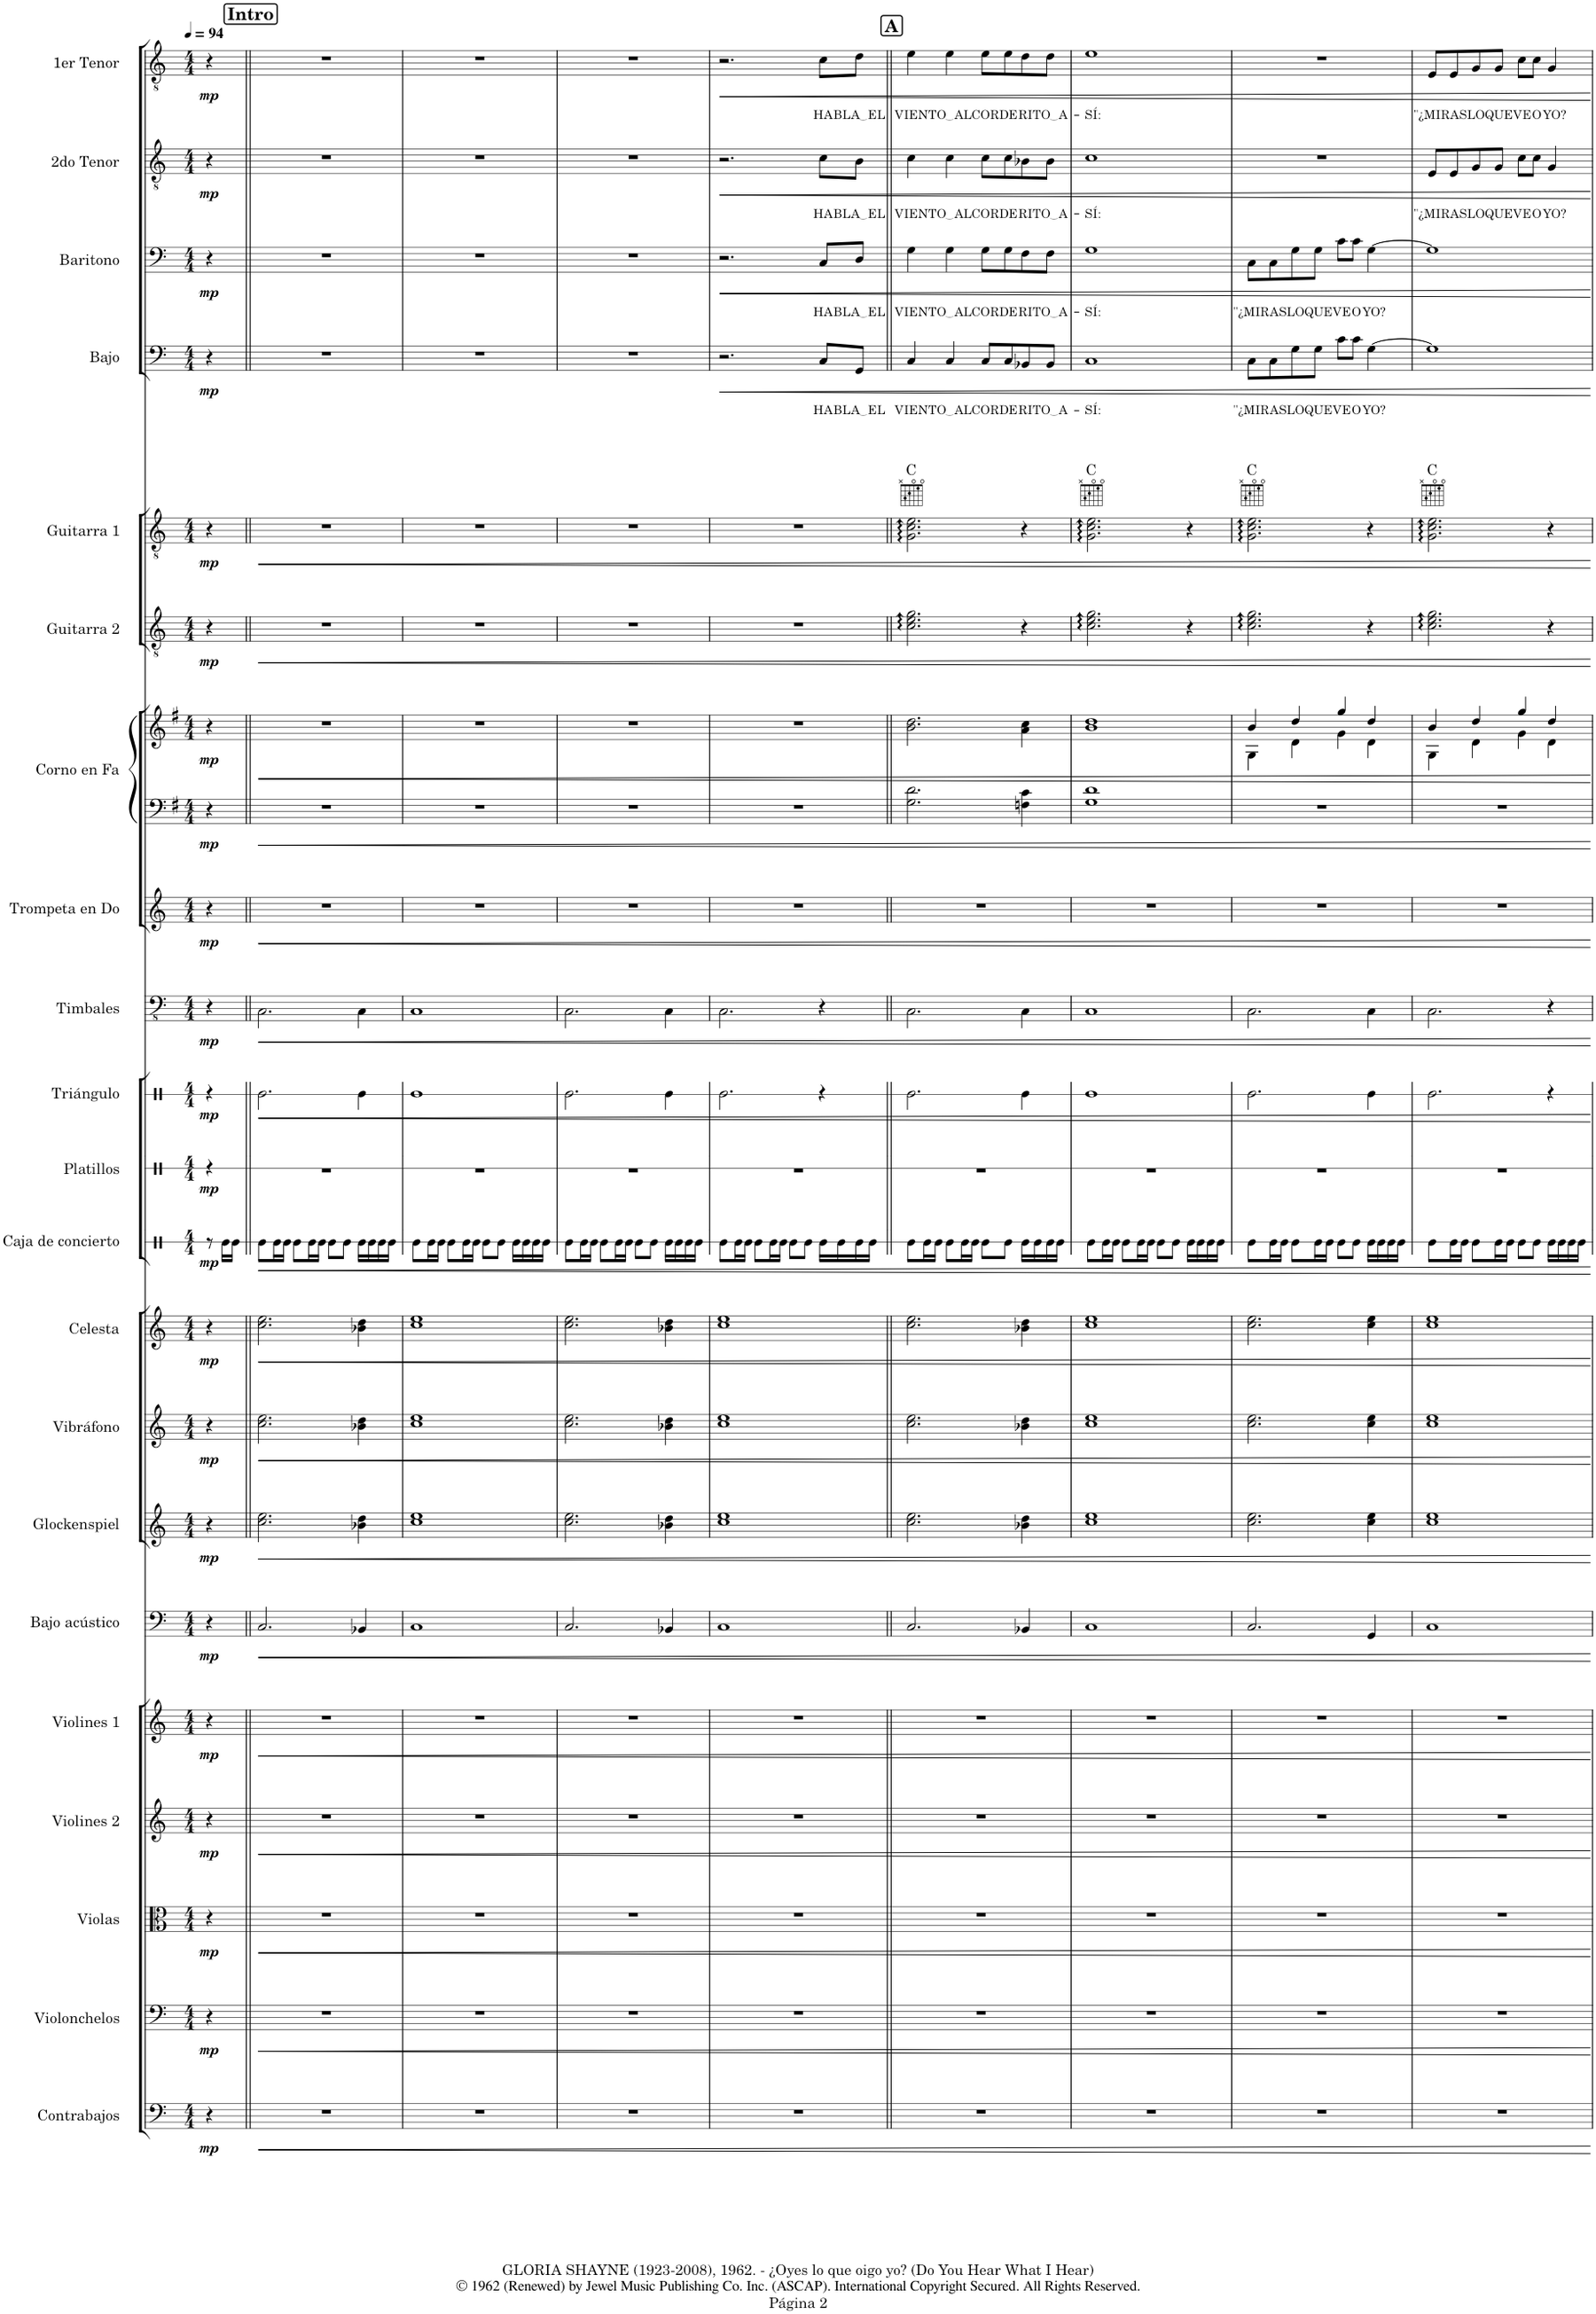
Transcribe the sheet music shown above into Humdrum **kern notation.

**kern	**dynam	**kern	**dynam	**kern	**dynam	**kern	**dynam	**kern	**dynam	**kern	**dynam	**kern	**dynam	**kern	**dynam	**kern	**dynam	**kern	**dynam	**kern	**dynam	**kern	**dynam	**kern	**dynam	**kern	**dynam	**kern	**kern	**dynam	**kern	**dynam	**kern	**dynam	**harte	**kern	**text	**dynam	**kern	**text	**dynam	**kern	**text	**dynam	**kern	**text	**dynam
*part21	*part21	*part20	*part20	*part19	*part19	*part18	*part18	*part17	*part17	*part16	*part16	*part15	*part15	*part14	*part14	*part13	*part13	*part12	*part12	*part11	*part11	*part10	*part10	*part9	*part9	*part8	*part8	*part7	*part7	*part7	*part6	*part6	*part5	*part5	*part5	*part4	*part4	*part4	*part3	*part3	*part3	*part2	*part2	*part2	*part1	*part1	*part1
*staff22	*staff22	*staff21	*staff21	*staff20	*staff20	*staff19	*staff19	*staff18	*staff18	*staff17	*staff17	*staff16	*staff16	*staff15	*staff15	*staff14	*staff14	*staff13	*staff13	*staff12	*staff12	*staff11	*staff11	*staff10	*staff10	*staff9	*staff9	*staff8	*staff7	*staff7/8	*staff6	*staff6	*staff5	*staff5	*	*staff4	*staff4	*staff4	*staff3	*staff3	*staff3	*staff2	*staff2	*staff2	*staff1	*staff1	*staff1
*I"Contrabajos	*	*I"Violonchelos	*	*I"Violas	*	*I"Violines 2	*	*I"Violines 1	*	*I"Bajo acústico	*	*I"Glockenspiel	*	*I"Vibráfono	*	*I"Celesta	*	*I"Caja de concierto	*	*I"Platillos	*	*I"Triángulo	*	*I"Timbales	*	*I"Trompeta en Do	*	*I"Corno en Fa	*	*	*I"Guitarra 2	*	*I"Guitarra 1	*	*	*I"Bajo	*	*	*I"Baritono	*	*	*I"2do Tenor	*	*	*I"1er Tenor	*	*
*I'Cbs.	*	*I'Vcs.	*	*I'Vlas.	*	*I'Vlns. 2	*	*I'Vlns. 1	*	*I'Bajo	*	*I'Glock.	*	*I'Vib.	*	*I'Cel.	*	*	*	*I'Plat.	*	*	*	*I'Timb.	*	*I'Tpt. Do	*	*I'Cor. Fa	*	*	*I'Guit. 2	*	*I'Guit. 1	*	*	*I'B2	*	*	*I'B1	*	*	*I'T2	*	*	*I'T1	*	*
*	*	*	*	*	*	*	*	*	*	*	*	*	*	*	*	*	*	*stria1	*	*stria1	*	*stria1	*	*	*	*	*	*	*	*	*	*	*	*	*	*	*	*	*	*	*	*	*	*	*	*	*
*clefF4	*	*clefF4	*	*clefC3	*	*clefG2	*	*clefG2	*	*clefF4	*	*clefG2	*	*clefG2	*	*clefG2	*	*clefX	*	*clefX	*	*clefX	*	*clefFv4	*	*clefG2	*	*clefF4	*clefG2	*	*clefGv2	*	*clefGv2	*	*	*clefF4	*	*	*clefF4	*	*	*clefGv2	*	*	*clefGv2	*	*
*Trd7c12	*	*	*	*	*	*	*	*	*	*Trd7c12	*	*Trd-14c-24	*	*	*	*Trd-7c-12	*	*	*	*	*	*	*	*	*	*Trd1c2	*	*Trd4c7	*Trd4c7	*	*	*	*	*	*	*Trd12c21	*	*	*Trd8c14	*	*	*Trd5c9	*	*	*Trd1c2	*	*
*k[]	*	*k[]	*	*k[]	*	*k[]	*	*k[]	*	*k[]	*	*k[]	*	*k[]	*	*k[]	*	*k[]	*	*k[]	*	*k[]	*	*k[]	*	*k[]	*	*k[f#]	*k[f#]	*	*k[]	*	*k[]	*	*	*k[]	*	*	*k[]	*	*	*k[]	*	*	*k[]	*	*
*M4/4	*	*M4/4	*	*M4/4	*	*M4/4	*	*M4/4	*	*M4/4	*	*M4/4	*	*M4/4	*	*M4/4	*	*M4/4	*	*M4/4	*	*M4/4	*	*M4/4	*	*M4/4	*	*M4/4	*M4/4	*	*M4/4	*	*M4/4	*	*	*M4/4	*	*	*M4/4	*	*	*M4/4	*	*	*M4/4	*	*
*MM94	*	*MM94	*	*MM94	*	*MM94	*	*MM94	*	*MM94	*	*MM94	*	*MM94	*	*MM94	*	*MM94	*	*MM94	*	*MM94	*	*MM94	*	*MM94	*	*MM94	*MM94	*	*MM94	*	*MM94	*	*	*MM94	*	*	*MM94	*	*	*MM94	*	*	*MM94	*	*
=1	=1	=1	=1	=1	=1	=1	=1	=1	=1	=1	=1	=1	=1	=1	=1	=1	=1	=1	=1	=1	=1	=1	=1	=1	=1	=1	=1	=1	=1	=1	=1	=1	=1	=1	=1	=1	=1	=1	=1	=1	=1	=1	=1	=1	=1	=1	=1
!	!LO:DY:b	!	!LO:DY:b	!	!LO:DY:b	!	!LO:DY:b	!	!LO:DY:b	!	!LO:DY:b	!	!LO:DY:b	!	!LO:DY:b	!	!LO:DY:b	!	!LO:DY:b	!	!LO:DY:b	!	!LO:DY:b	!	!LO:DY:b	!	!LO:DY:b	!	!	!LO:DY:b=2	!	!	!	!	!	!	!	!	!	!	!	!	!	!	!	!	!
!	!	!	!	!	!	!	!	!	!	!	!	!	!	!	!	!	!	!	!	!	!	!	!	!	!	!	!	!	!	!LO:DY:n=1:b	!	!LO:DY:b	!	!LO:DY:b	!	!	!	!LO:DY:b	!	!	!LO:DY:b	!	!	!LO:DY:b	!	!	!LO:DY:b
4r	mp	4r	mp	4r	mp	4r	mp	4r	mp	4r	mp	4r	mp	4r	mp	4r	mp	8r	mp	4r	mp	4r	mp	4r	mp	4r	mp	4r	4r	mp mp	4r	mp	4r	mp	.	4r	.	mp	4r	.	mp	4r	.	mp	4r	.	mp
.	.	.	.	.	.	.	.	.	.	.	.	.	.	.	.	.	.	16Re\LL	.	.	.	.	.	.	.	.	.	.	.	.	.	.	.	.	.	.	.	.	.	.	.	.	.	.	.	.	.
.	.	.	.	.	.	.	.	.	.	.	.	.	.	.	.	.	.	16Re\JJ	.	.	.	.	.	.	.	.	.	.	.	.	.	.	.	.	.	.	.	.	.	.	.	.	.	.	.	.	.
!!LO:REH:place=s1:a:B:cj:fs=14:t=Intro
=2||	=2||	=2||	=2||	=2||	=2||	=2||	=2||	=2||	=2||	=2||	=2||	=2||	=2||	=2||	=2||	=2||	=2||	=2||	=2||	=2||	=2||	=2||	=2||	=2||	=2||	=2||	=2||	=2||	=2||	=2||	=2||	=2||	=2||	=2||	=2||	=2||	=2||	=2||	=2||	=2||	=2||	=2||	=2||	=2||	=2||	=2||	=2||
1r	.	1r	.	1r	.	1r	.	1r	.	2.C/	.	2.cc\ 2.ee\	.	2.cc\ 2.ee\	.	2.cc\ 2.ee\	.	8Re\L	.	1r	.	2.Re\	.	2.CC\	.	1r	.	1r	1r	.	1r	.	1r	.	.	1r	.	.	1r	.	.	1r	.	.	1r	.	.
.	.	.	.	.	.	.	.	.	.	.	.	.	.	.	.	.	.	16Re\L	.	.	.	.	.	.	.	.	.	.	.	.	.	.	.	.	.	.	.	.	.	.	.	.	.	.	.	.	.
.	.	.	.	.	.	.	.	.	.	.	.	.	.	.	.	.	.	16Re\JJ	.	.	.	.	.	.	.	.	.	.	.	.	.	.	.	.	.	.	.	.	.	.	.	.	.	.	.	.	.
.	.	.	.	.	.	.	.	.	.	.	.	.	.	.	.	.	.	8Re\L	.	.	.	.	.	.	.	.	.	.	.	.	.	.	.	.	.	.	.	.	.	.	.	.	.	.	.	.	.
.	.	.	.	.	.	.	.	.	.	.	.	.	.	.	.	.	.	16Re\L	.	.	.	.	.	.	.	.	.	.	.	.	.	.	.	.	.	.	.	.	.	.	.	.	.	.	.	.	.
.	.	.	.	.	.	.	.	.	.	.	.	.	.	.	.	.	.	16Re\JJ	.	.	.	.	.	.	.	.	.	.	.	.	.	.	.	.	.	.	.	.	.	.	.	.	.	.	.	.	.
.	.	.	.	.	.	.	.	.	.	.	.	.	.	.	.	.	.	8Re\L	.	.	.	.	.	.	.	.	.	.	.	.	.	.	.	.	.	.	.	.	.	.	.	.	.	.	.	.	.
.	.	.	.	.	.	.	.	.	.	.	.	.	.	.	.	.	.	8Re\J	.	.	.	.	.	.	.	.	.	.	.	.	.	.	.	.	.	.	.	.	.	.	.	.	.	.	.	.	.
.	.	.	.	.	.	.	.	.	.	4BB-X/	.	4b-X\ 4dd\	.	4b-X\ 4dd\	.	4b-X\ 4dd\	.	16Re\LL	.	.	.	4Re\	.	4CC\	.	.	.	.	.	.	.	.	.	.	.	.	.	.	.	.	.	.	.	.	.	.	.
.	.	.	.	.	.	.	.	.	.	.	.	.	.	.	.	.	.	16Re\	.	.	.	.	.	.	.	.	.	.	.	.	.	.	.	.	.	.	.	.	.	.	.	.	.	.	.	.	.
.	.	.	.	.	.	.	.	.	.	.	.	.	.	.	.	.	.	16Re\	.	.	.	.	.	.	.	.	.	.	.	.	.	.	.	.	.	.	.	.	.	.	.	.	.	.	.	.	.
.	.	.	.	.	.	.	.	.	.	.	.	.	.	.	.	.	.	16Re\JJ	.	.	.	.	.	.	.	.	.	.	.	.	.	.	.	.	.	.	.	.	.	.	.	.	.	.	.	.	.
=3	=3	=3	=3	=3	=3	=3	=3	=3	=3	=3	=3	=3	=3	=3	=3	=3	=3	=3	=3	=3	=3	=3	=3	=3	=3	=3	=3	=3	=3	=3	=3	=3	=3	=3	=3	=3	=3	=3	=3	=3	=3	=3	=3	=3	=3	=3	=3
1r	.	1r	.	1r	.	1r	.	1r	.	1C	.	1cc 1ee	.	1cc 1ee	.	1cc 1ee	.	8Re\L	.	1r	.	1Re	.	1CC	.	1r	.	1r	1r	.	1r	.	1r	.	.	1r	.	.	1r	.	.	1r	.	.	1r	.	.
.	.	.	.	.	.	.	.	.	.	.	.	.	.	.	.	.	.	16Re\L	.	.	.	.	.	.	.	.	.	.	.	.	.	.	.	.	.	.	.	.	.	.	.	.	.	.	.	.	.
.	.	.	.	.	.	.	.	.	.	.	.	.	.	.	.	.	.	16Re\JJ	.	.	.	.	.	.	.	.	.	.	.	.	.	.	.	.	.	.	.	.	.	.	.	.	.	.	.	.	.
.	.	.	.	.	.	.	.	.	.	.	.	.	.	.	.	.	.	8Re\L	.	.	.	.	.	.	.	.	.	.	.	.	.	.	.	.	.	.	.	.	.	.	.	.	.	.	.	.	.
.	.	.	.	.	.	.	.	.	.	.	.	.	.	.	.	.	.	16Re\L	.	.	.	.	.	.	.	.	.	.	.	.	.	.	.	.	.	.	.	.	.	.	.	.	.	.	.	.	.
.	.	.	.	.	.	.	.	.	.	.	.	.	.	.	.	.	.	16Re\JJ	.	.	.	.	.	.	.	.	.	.	.	.	.	.	.	.	.	.	.	.	.	.	.	.	.	.	.	.	.
.	.	.	.	.	.	.	.	.	.	.	.	.	.	.	.	.	.	8Re\L	.	.	.	.	.	.	.	.	.	.	.	.	.	.	.	.	.	.	.	.	.	.	.	.	.	.	.	.	.
.	.	.	.	.	.	.	.	.	.	.	.	.	.	.	.	.	.	8Re\J	.	.	.	.	.	.	.	.	.	.	.	.	.	.	.	.	.	.	.	.	.	.	.	.	.	.	.	.	.
.	.	.	.	.	.	.	.	.	.	.	.	.	.	.	.	.	.	16Re\LL	.	.	.	.	.	.	.	.	.	.	.	.	.	.	.	.	.	.	.	.	.	.	.	.	.	.	.	.	.
.	.	.	.	.	.	.	.	.	.	.	.	.	.	.	.	.	.	16Re\	.	.	.	.	.	.	.	.	.	.	.	.	.	.	.	.	.	.	.	.	.	.	.	.	.	.	.	.	.
.	.	.	.	.	.	.	.	.	.	.	.	.	.	.	.	.	.	16Re\	.	.	.	.	.	.	.	.	.	.	.	.	.	.	.	.	.	.	.	.	.	.	.	.	.	.	.	.	.
.	.	.	.	.	.	.	.	.	.	.	.	.	.	.	.	.	.	16Re\JJ	.	.	.	.	.	.	.	.	.	.	.	.	.	.	.	.	.	.	.	.	.	.	.	.	.	.	.	.	.
=4	=4	=4	=4	=4	=4	=4	=4	=4	=4	=4	=4	=4	=4	=4	=4	=4	=4	=4	=4	=4	=4	=4	=4	=4	=4	=4	=4	=4	=4	=4	=4	=4	=4	=4	=4	=4	=4	=4	=4	=4	=4	=4	=4	=4	=4	=4	=4
1r	.	1r	.	1r	.	1r	.	1r	.	2.C/	.	2.cc\ 2.ee\	.	2.cc\ 2.ee\	.	2.cc\ 2.ee\	.	8Re\L	.	1r	.	2.Re\	.	2.CC\	.	1r	.	1r	1r	.	1r	.	1r	.	.	1r	.	.	1r	.	.	1r	.	.	1r	.	.
.	.	.	.	.	.	.	.	.	.	.	.	.	.	.	.	.	.	16Re\L	.	.	.	.	.	.	.	.	.	.	.	.	.	.	.	.	.	.	.	.	.	.	.	.	.	.	.	.	.
.	.	.	.	.	.	.	.	.	.	.	.	.	.	.	.	.	.	16Re\JJ	.	.	.	.	.	.	.	.	.	.	.	.	.	.	.	.	.	.	.	.	.	.	.	.	.	.	.	.	.
.	.	.	.	.	.	.	.	.	.	.	.	.	.	.	.	.	.	8Re\L	.	.	.	.	.	.	.	.	.	.	.	.	.	.	.	.	.	.	.	.	.	.	.	.	.	.	.	.	.
.	.	.	.	.	.	.	.	.	.	.	.	.	.	.	.	.	.	16Re\L	.	.	.	.	.	.	.	.	.	.	.	.	.	.	.	.	.	.	.	.	.	.	.	.	.	.	.	.	.
.	.	.	.	.	.	.	.	.	.	.	.	.	.	.	.	.	.	16Re\JJ	.	.	.	.	.	.	.	.	.	.	.	.	.	.	.	.	.	.	.	.	.	.	.	.	.	.	.	.	.
.	.	.	.	.	.	.	.	.	.	.	.	.	.	.	.	.	.	8Re\L	.	.	.	.	.	.	.	.	.	.	.	.	.	.	.	.	.	.	.	.	.	.	.	.	.	.	.	.	.
.	.	.	.	.	.	.	.	.	.	.	.	.	.	.	.	.	.	8Re\J	.	.	.	.	.	.	.	.	.	.	.	.	.	.	.	.	.	.	.	.	.	.	.	.	.	.	.	.	.
.	.	.	.	.	.	.	.	.	.	4BB-X/	.	4b-X\ 4dd\	.	4b-X\ 4dd\	.	4b-X\ 4dd\	.	16Re\LL	.	.	.	4Re\	.	4CC\	.	.	.	.	.	.	.	.	.	.	.	.	.	.	.	.	.	.	.	.	.	.	.
.	.	.	.	.	.	.	.	.	.	.	.	.	.	.	.	.	.	16Re\	.	.	.	.	.	.	.	.	.	.	.	.	.	.	.	.	.	.	.	.	.	.	.	.	.	.	.	.	.
.	.	.	.	.	.	.	.	.	.	.	.	.	.	.	.	.	.	16Re\	.	.	.	.	.	.	.	.	.	.	.	.	.	.	.	.	.	.	.	.	.	.	.	.	.	.	.	.	.
.	.	.	.	.	.	.	.	.	.	.	.	.	.	.	.	.	.	16Re\JJ	.	.	.	.	.	.	.	.	.	.	.	.	.	.	.	.	.	.	.	.	.	.	.	.	.	.	.	.	.
=5	=5	=5	=5	=5	=5	=5	=5	=5	=5	=5	=5	=5	=5	=5	=5	=5	=5	=5	=5	=5	=5	=5	=5	=5	=5	=5	=5	=5	=5	=5	=5	=5	=5	=5	=5	=5	=5	=5	=5	=5	=5	=5	=5	=5	=5	=5	=5
1r	.	1r	.	1r	.	1r	.	1r	.	1C	.	1cc 1ee	.	1cc 1ee	.	1cc 1ee	.	8Re\L	.	1r	.	2.Re\	.	2.CC\	.	1r	.	1r	1r	.	1r	.	1r	.	.	2.r	.	.	2.r	.	.	2.r	.	.	2.r	.	.
.	.	.	.	.	.	.	.	.	.	.	.	.	.	.	.	.	.	16Re\L	.	.	.	.	.	.	.	.	.	.	.	.	.	.	.	.	.	.	.	.	.	.	.	.	.	.	.	.	.
.	.	.	.	.	.	.	.	.	.	.	.	.	.	.	.	.	.	16Re\JJ	.	.	.	.	.	.	.	.	.	.	.	.	.	.	.	.	.	.	.	.	.	.	.	.	.	.	.	.	.
.	.	.	.	.	.	.	.	.	.	.	.	.	.	.	.	.	.	8Re\L	.	.	.	.	.	.	.	.	.	.	.	.	.	.	.	.	.	.	.	.	.	.	.	.	.	.	.	.	.
.	.	.	.	.	.	.	.	.	.	.	.	.	.	.	.	.	.	16Re\L	.	.	.	.	.	.	.	.	.	.	.	.	.	.	.	.	.	.	.	.	.	.	.	.	.	.	.	.	.
.	.	.	.	.	.	.	.	.	.	.	.	.	.	.	.	.	.	16Re\JJ	.	.	.	.	.	.	.	.	.	.	.	.	.	.	.	.	.	.	.	.	.	.	.	.	.	.	.	.	.
.	.	.	.	.	.	.	.	.	.	.	.	.	.	.	.	.	.	8Re\L	.	.	.	.	.	.	.	.	.	.	.	.	.	.	.	.	.	.	.	.	.	.	.	.	.	.	.	.	.
.	.	.	.	.	.	.	.	.	.	.	.	.	.	.	.	.	.	8Re\J	.	.	.	.	.	.	.	.	.	.	.	.	.	.	.	.	.	.	.	.	.	.	.	.	.	.	.	.	.
!	!	!	!	!	!	!	!	!	!	!	!	!	!	!	!	!	!	!	!	!	!	!	!	!	!	!	!	!	!	!	!	!	!	!	!	!	!LO:LY:b	!	!	!LO:LY:b	!	!	!LO:LY:b	!	!	!LO:LY:b	!
.	.	.	.	.	.	.	.	.	.	.	.	.	.	.	.	.	.	16Re\LL	.	.	.	4r	.	4r	.	.	.	.	.	.	.	.	.	.	.	8C/L	HA-	.	8C/L	HA-	.	8c\L	HA-	.	8c\L	HA-	.
.	.	.	.	.	.	.	.	.	.	.	.	.	.	.	.	.	.	16Re\	.	.	.	.	.	.	.	.	.	.	.	.	.	.	.	.	.	.	.	.	.	.	.	.	.	.	.	.	.
!	!	!	!	!	!	!	!	!	!	!	!	!	!	!	!	!	!	!	!	!	!	!	!	!	!	!	!	!	!	!	!	!	!	!	!	!	!LO:LY:b	!	!	!LO:LY:b	!	!	!LO:LY:b	!	!	!LO:LY:b	!
.	.	.	.	.	.	.	.	.	.	.	.	.	.	.	.	.	.	16Re\	.	.	.	.	.	.	.	.	.	.	.	.	.	.	.	.	.	8GG/J	BLA EL	.	8D/J	BLA EL	.	8B\J	BLA EL	.	8d\J	BLA EL	.
.	.	.	.	.	.	.	.	.	.	.	.	.	.	.	.	.	.	16Re\JJ	.	.	.	.	.	.	.	.	.	.	.	.	.	.	.	.	.	.	.	.	.	.	.	.	.	.	.	.	.
!!LO:REH:place=s1:a:B:cj:fs=14:t=A
=6||	=6||	=6||	=6||	=6||	=6||	=6||	=6||	=6||	=6||	=6||	=6||	=6||	=6||	=6||	=6||	=6||	=6||	=6||	=6||	=6||	=6||	=6||	=6||	=6||	=6||	=6||	=6||	=6||	=6||	=6||	=6||	=6||	=6||	=6||	=6||	=6||	=6||	=6||	=6||	=6||	=6||	=6||	=6||	=6||	=6||	=6||	=6||
!	!	!	!	!	!	!	!	!	!	!	!	!	!	!	!	!	!	!	!	!	!	!	!	!	!	!	!	!	!	!	!	!	!	!	!	!	!LO:LY:b	!	!	!LO:LY:b	!	!	!LO:LY:b	!	!	!LO:LY:b	!
1r	.	1r	.	1r	.	1r	.	1r	.	2.C/	.	2.cc\ 2.ee\	.	2.cc\ 2.ee\	.	2.cc\ 2.ee\	.	8Re\L	.	1r	.	2.Re\	.	2.CC\	.	1r	.	2.G\ 2.d\	2.b\ 2.dd\	.	2.c\ 2.e\ 2.g\	.	2.G\ 2.c\ 2.e\	.	C:maj	4C/	VIEN-	.	4G\	VIEN-	.	4c\	VIEN-	.	4e\	VIEN-	.
.	.	.	.	.	.	.	.	.	.	.	.	.	.	.	.	.	.	16Re\L	.	.	.	.	.	.	.	.	.	.	.	.	.	.	.	.	.	.	.	.	.	.	.	.	.	.	.	.	.
.	.	.	.	.	.	.	.	.	.	.	.	.	.	.	.	.	.	16Re\JJ	.	.	.	.	.	.	.	.	.	.	.	.	.	.	.	.	.	.	.	.	.	.	.	.	.	.	.	.	.
!	!	!	!	!	!	!	!	!	!	!	!	!	!	!	!	!	!	!	!	!	!	!	!	!	!	!	!	!	!	!	!	!	!	!	!	!	!LO:LY:b	!	!	!LO:LY:b	!	!	!LO:LY:b	!	!	!LO:LY:b	!
.	.	.	.	.	.	.	.	.	.	.	.	.	.	.	.	.	.	8Re\L	.	.	.	.	.	.	.	.	.	.	.	.	.	.	.	.	.	4C/	TO AL	.	4G\	TO AL	.	4c\	TO AL	.	4e\	TO AL	.
.	.	.	.	.	.	.	.	.	.	.	.	.	.	.	.	.	.	16Re\L	.	.	.	.	.	.	.	.	.	.	.	.	.	.	.	.	.	.	.	.	.	.	.	.	.	.	.	.	.
.	.	.	.	.	.	.	.	.	.	.	.	.	.	.	.	.	.	16Re\JJ	.	.	.	.	.	.	.	.	.	.	.	.	.	.	.	.	.	.	.	.	.	.	.	.	.	.	.	.	.
!	!	!	!	!	!	!	!	!	!	!	!	!	!	!	!	!	!	!	!	!	!	!	!	!	!	!	!	!	!	!	!	!	!	!	!	!	!LO:LY:b	!	!	!LO:LY:b	!	!	!LO:LY:b	!	!	!LO:LY:b	!
.	.	.	.	.	.	.	.	.	.	.	.	.	.	.	.	.	.	8Re\L	.	.	.	.	.	.	.	.	.	.	.	.	.	.	.	.	.	8C/L	COR-	.	8G\L	COR-	.	8c\L	COR-	.	8e\L	COR-	.
!	!	!	!	!	!	!	!	!	!	!	!	!	!	!	!	!	!	!	!	!	!	!	!	!	!	!	!	!	!	!	!	!	!	!	!	!	!LO:LY:b	!	!	!LO:LY:b	!	!	!LO:LY:b	!	!	!LO:LY:b	!
.	.	.	.	.	.	.	.	.	.	.	.	.	.	.	.	.	.	8Re\J	.	.	.	.	.	.	.	.	.	.	.	.	.	.	.	.	.	8C/	-DE-	.	8G\	-DE-	.	8c\	-DE-	.	8e\	-DE-	.
!	!	!	!	!	!	!	!	!	!	!	!	!	!	!	!	!	!	!	!	!	!	!	!	!	!	!	!	!	!	!	!	!	!	!	!	!	!LO:LY:b	!	!	!LO:LY:b	!	!	!LO:LY:b	!	!	!LO:LY:b	!
.	.	.	.	.	.	.	.	.	.	4BB-X/	.	4b-X\ 4dd\	.	4b-X\ 4dd\	.	4b-X\ 4dd\	.	16Re\LL	.	.	.	4Re\	.	4CC\	.	.	.	4Fn\ 4c\	4a\ 4cc\	.	4r	.	4r	.	.	8BB-X/	-RI-	.	8F\	-RI-	.	8B-X\	-RI-	.	8d\	-RI-	.
.	.	.	.	.	.	.	.	.	.	.	.	.	.	.	.	.	.	16Re\	.	.	.	.	.	.	.	.	.	.	.	.	.	.	.	.	.	.	.	.	.	.	.	.	.	.	.	.	.
!	!	!	!	!	!	!	!	!	!	!	!	!	!	!	!	!	!	!	!	!	!	!	!	!	!	!	!	!	!	!	!	!	!	!	!	!	!LO:LY:b	!	!	!LO:LY:b	!	!	!LO:LY:b	!	!	!LO:LY:b	!
.	.	.	.	.	.	.	.	.	.	.	.	.	.	.	.	.	.	16Re\	.	.	.	.	.	.	.	.	.	.	.	.	.	.	.	.	.	8BB-/J	TO A	.	8F\J	TO A	.	8B-\J	TO A	.	8d\J	TO A	.
.	.	.	.	.	.	.	.	.	.	.	.	.	.	.	.	.	.	16Re\JJ	.	.	.	.	.	.	.	.	.	.	.	.	.	.	.	.	.	.	.	.	.	.	.	.	.	.	.	.	.
=7	=7	=7	=7	=7	=7	=7	=7	=7	=7	=7	=7	=7	=7	=7	=7	=7	=7	=7	=7	=7	=7	=7	=7	=7	=7	=7	=7	=7	=7	=7	=7	=7	=7	=7	=7	=7	=7	=7	=7	=7	=7	=7	=7	=7	=7	=7	=7
!	!	!	!	!	!	!	!	!	!	!	!	!	!	!	!	!	!	!	!	!	!	!	!	!	!	!	!	!	!	!	!	!	!	!	!	!	!LO:LY:b	!	!	!LO:LY:b	!	!	!LO:LY:b	!	!	!LO:LY:b	!
1r	.	1r	.	1r	.	1r	.	1r	.	1C	.	1cc 1ee	.	1cc 1ee	.	1cc 1ee	.	8Re\L	.	1r	.	1Re	.	1CC	.	1r	.	1G 1d	1b 1dd	.	2.c\ 2.e\ 2.g\	.	2.G\ 2.c\ 2.e\	.	C:maj	1C	-SÍ:	.	1G	-SÍ:	.	1c	-SÍ:	.	1e	-SÍ:	.
.	.	.	.	.	.	.	.	.	.	.	.	.	.	.	.	.	.	16Re\L	.	.	.	.	.	.	.	.	.	.	.	.	.	.	.	.	.	.	.	.	.	.	.	.	.	.	.	.	.
.	.	.	.	.	.	.	.	.	.	.	.	.	.	.	.	.	.	16Re\JJ	.	.	.	.	.	.	.	.	.	.	.	.	.	.	.	.	.	.	.	.	.	.	.	.	.	.	.	.	.
.	.	.	.	.	.	.	.	.	.	.	.	.	.	.	.	.	.	8Re\L	.	.	.	.	.	.	.	.	.	.	.	.	.	.	.	.	.	.	.	.	.	.	.	.	.	.	.	.	.
.	.	.	.	.	.	.	.	.	.	.	.	.	.	.	.	.	.	16Re\L	.	.	.	.	.	.	.	.	.	.	.	.	.	.	.	.	.	.	.	.	.	.	.	.	.	.	.	.	.
.	.	.	.	.	.	.	.	.	.	.	.	.	.	.	.	.	.	16Re\JJ	.	.	.	.	.	.	.	.	.	.	.	.	.	.	.	.	.	.	.	.	.	.	.	.	.	.	.	.	.
.	.	.	.	.	.	.	.	.	.	.	.	.	.	.	.	.	.	8Re\L	.	.	.	.	.	.	.	.	.	.	.	.	.	.	.	.	.	.	.	.	.	.	.	.	.	.	.	.	.
.	.	.	.	.	.	.	.	.	.	.	.	.	.	.	.	.	.	8Re\J	.	.	.	.	.	.	.	.	.	.	.	.	.	.	.	.	.	.	.	.	.	.	.	.	.	.	.	.	.
.	.	.	.	.	.	.	.	.	.	.	.	.	.	.	.	.	.	16Re\LL	.	.	.	.	.	.	.	.	.	.	.	.	4r	.	4r	.	.	.	.	.	.	.	.	.	.	.	.	.	.
.	.	.	.	.	.	.	.	.	.	.	.	.	.	.	.	.	.	16Re\	.	.	.	.	.	.	.	.	.	.	.	.	.	.	.	.	.	.	.	.	.	.	.	.	.	.	.	.	.
.	.	.	.	.	.	.	.	.	.	.	.	.	.	.	.	.	.	16Re\	.	.	.	.	.	.	.	.	.	.	.	.	.	.	.	.	.	.	.	.	.	.	.	.	.	.	.	.	.
.	.	.	.	.	.	.	.	.	.	.	.	.	.	.	.	.	.	16Re\JJ	.	.	.	.	.	.	.	.	.	.	.	.	.	.	.	.	.	.	.	.	.	.	.	.	.	.	.	.	.
=8	=8	=8	=8	=8	=8	=8	=8	=8	=8	=8	=8	=8	=8	=8	=8	=8	=8	=8	=8	=8	=8	=8	=8	=8	=8	=8	=8	=8	=8	=8	=8	=8	=8	=8	=8	=8	=8	=8	=8	=8	=8	=8	=8	=8	=8	=8	=8
*	*	*	*	*	*	*	*	*	*	*	*	*	*	*	*	*	*	*	*	*	*	*	*	*	*	*	*	*	*^	*	*	*	*	*	*	*	*	*	*	*	*	*	*	*	*	*	*
!	!	!	!	!	!	!	!	!	!	!	!	!	!	!	!	!	!	!	!	!	!	!	!	!	!	!	!	!	!	!	!	!	!	!	!	!	!	!LO:LY:b	!	!	!LO:LY:b	!	!	!	!	!	!	!
1r	.	1r	.	1r	.	1r	.	1r	.	2.C/	.	2.cc\ 2.ee\	.	2.cc\ 2.ee\	.	2.cc\ 2.ee\	.	8Re\L	.	1r	.	2.Re\	.	2.CC\	.	1r	.	1r	4b/	4G\	.	2.c\ 2.e\ 2.g\	.	2.G\ 2.c\ 2.e\	.	C:maj	8C\L	"¿MI-	.	8C\L	"¿MI-	.	1r	.	.	1r	.	.
!	!	!	!	!	!	!	!	!	!	!	!	!	!	!	!	!	!	!	!	!	!	!	!	!	!	!	!	!	!	!	!	!	!	!	!	!	!	!LO:LY:b	!	!	!LO:LY:b	!	!	!	!	!	!	!
.	.	.	.	.	.	.	.	.	.	.	.	.	.	.	.	.	.	16Re\L	.	.	.	.	.	.	.	.	.	.	.	.	.	.	.	.	.	.	8C\	-RAS	.	8C\	-RAS	.	.	.	.	.	.	.
.	.	.	.	.	.	.	.	.	.	.	.	.	.	.	.	.	.	16Re\JJ	.	.	.	.	.	.	.	.	.	.	.	.	.	.	.	.	.	.	.	.	.	.	.	.	.	.	.	.	.	.
!	!	!	!	!	!	!	!	!	!	!	!	!	!	!	!	!	!	!	!	!	!	!	!	!	!	!	!	!	!	!	!	!	!	!	!	!	!	!LO:LY:b	!	!	!LO:LY:b	!	!	!	!	!	!	!
.	.	.	.	.	.	.	.	.	.	.	.	.	.	.	.	.	.	8Re\L	.	.	.	.	.	.	.	.	.	.	4dd/	4d\	.	.	.	.	.	.	8G\	LO	.	8G\	LO	.	.	.	.	.	.	.
!	!	!	!	!	!	!	!	!	!	!	!	!	!	!	!	!	!	!	!	!	!	!	!	!	!	!	!	!	!	!	!	!	!	!	!	!	!	!LO:LY:b	!	!	!LO:LY:b	!	!	!	!	!	!	!
.	.	.	.	.	.	.	.	.	.	.	.	.	.	.	.	.	.	16Re\L	.	.	.	.	.	.	.	.	.	.	.	.	.	.	.	.	.	.	8G\J	QUE	.	8G\J	QUE	.	.	.	.	.	.	.
.	.	.	.	.	.	.	.	.	.	.	.	.	.	.	.	.	.	16Re\JJ	.	.	.	.	.	.	.	.	.	.	.	.	.	.	.	.	.	.	.	.	.	.	.	.	.	.	.	.	.	.
!	!	!	!	!	!	!	!	!	!	!	!	!	!	!	!	!	!	!	!	!	!	!	!	!	!	!	!	!	!	!	!	!	!	!	!	!	!	!LO:LY:b	!	!	!LO:LY:b	!	!	!	!	!	!	!
.	.	.	.	.	.	.	.	.	.	.	.	.	.	.	.	.	.	8Re\L	.	.	.	.	.	.	.	.	.	.	4gg/	4g\	.	.	.	.	.	.	8c\L	VE-	.	8c\L	VE-	.	.	.	.	.	.	.
!	!	!	!	!	!	!	!	!	!	!	!	!	!	!	!	!	!	!	!	!	!	!	!	!	!	!	!	!	!	!	!	!	!	!	!	!	!	!LO:LY:b	!	!	!LO:LY:b	!	!	!	!	!	!	!
.	.	.	.	.	.	.	.	.	.	.	.	.	.	.	.	.	.	8Re\J	.	.	.	.	.	.	.	.	.	.	.	.	.	.	.	.	.	.	8c\J	-O	.	8c\J	-O	.	.	.	.	.	.	.
!	!	!	!	!	!	!	!	!	!	!	!	!	!	!	!	!	!	!	!	!	!	!	!	!	!	!	!	!	!	!	!	!	!	!	!	!	!	!LO:LY:b	!	!	!LO:LY:b	!	!	!	!	!	!	!
.	.	.	.	.	.	.	.	.	.	4GG/	.	4cc\ 4ee\	.	4cc\ 4ee\	.	4cc\ 4ee\	.	16Re\LL	.	.	.	4Re\	.	4CC\	.	.	.	.	4dd/	4d\	.	4r	.	4r	.	.	[4G\	YO?	.	[4G\	YO?	.	.	.	.	.	.	.
.	.	.	.	.	.	.	.	.	.	.	.	.	.	.	.	.	.	16Re\	.	.	.	.	.	.	.	.	.	.	.	.	.	.	.	.	.	.	.	.	.	.	.	.	.	.	.	.	.	.
.	.	.	.	.	.	.	.	.	.	.	.	.	.	.	.	.	.	16Re\	.	.	.	.	.	.	.	.	.	.	.	.	.	.	.	.	.	.	.	.	.	.	.	.	.	.	.	.	.	.
.	.	.	.	.	.	.	.	.	.	.	.	.	.	.	.	.	.	16Re\JJ	.	.	.	.	.	.	.	.	.	.	.	.	.	.	.	.	.	.	.	.	.	.	.	.	.	.	.	.	.	.
=9	=9	=9	=9	=9	=9	=9	=9	=9	=9	=9	=9	=9	=9	=9	=9	=9	=9	=9	=9	=9	=9	=9	=9	=9	=9	=9	=9	=9	=9	=9	=9	=9	=9	=9	=9	=9	=9	=9	=9	=9	=9	=9	=9	=9	=9	=9	=9	=9
!	!	!	!	!	!	!	!	!	!	!	!	!	!	!	!	!	!	!	!	!	!	!	!	!	!	!	!	!	!	!	!	!	!	!	!	!	!	!	!	!	!	!	!	!LO:LY:b	!	!	!LO:LY:b	!
1r	.	1r	.	1r	.	1r	.	1r	.	1C	.	1cc 1ee	.	1cc 1ee	.	1cc 1ee	.	8Re\L	.	1r	.	2.Re\	.	2.CC\	.	1r	.	1r	4b/	4G\	.	2.c\ 2.e\ 2.g\	.	2.G\ 2.c\ 2.e\	.	C:maj	1G]	.	.	1G]	.	.	8E/L	"¿MI-	.	8E/L	"¿MI-	.
!	!	!	!	!	!	!	!	!	!	!	!	!	!	!	!	!	!	!	!	!	!	!	!	!	!	!	!	!	!	!	!	!	!	!	!	!	!	!	!	!	!	!	!	!LO:LY:b	!	!	!LO:LY:b	!
.	.	.	.	.	.	.	.	.	.	.	.	.	.	.	.	.	.	16Re\L	.	.	.	.	.	.	.	.	.	.	.	.	.	.	.	.	.	.	.	.	.	.	.	.	8E/	-RAS	.	8E/	-RAS	.
.	.	.	.	.	.	.	.	.	.	.	.	.	.	.	.	.	.	16Re\JJ	.	.	.	.	.	.	.	.	.	.	.	.	.	.	.	.	.	.	.	.	.	.	.	.	.	.	.	.	.	.
!	!	!	!	!	!	!	!	!	!	!	!	!	!	!	!	!	!	!	!	!	!	!	!	!	!	!	!	!	!	!	!	!	!	!	!	!	!	!	!	!	!	!	!	!LO:LY:b	!	!	!LO:LY:b	!
.	.	.	.	.	.	.	.	.	.	.	.	.	.	.	.	.	.	8Re\L	.	.	.	.	.	.	.	.	.	.	4dd/	4d\	.	.	.	.	.	.	.	.	.	.	.	.	8G/	LO	.	8G/	LO	.
!	!	!	!	!	!	!	!	!	!	!	!	!	!	!	!	!	!	!	!	!	!	!	!	!	!	!	!	!	!	!	!	!	!	!	!	!	!	!	!	!	!	!	!	!LO:LY:b	!	!	!LO:LY:b	!
.	.	.	.	.	.	.	.	.	.	.	.	.	.	.	.	.	.	16Re\L	.	.	.	.	.	.	.	.	.	.	.	.	.	.	.	.	.	.	.	.	.	.	.	.	8G/J	QUE	.	8G/J	QUE	.
.	.	.	.	.	.	.	.	.	.	.	.	.	.	.	.	.	.	16Re\JJ	.	.	.	.	.	.	.	.	.	.	.	.	.	.	.	.	.	.	.	.	.	.	.	.	.	.	.	.	.	.
!	!	!	!	!	!	!	!	!	!	!	!	!	!	!	!	!	!	!	!	!	!	!	!	!	!	!	!	!	!	!	!	!	!	!	!	!	!	!	!	!	!	!	!	!LO:LY:b	!	!	!LO:LY:b	!
.	.	.	.	.	.	.	.	.	.	.	.	.	.	.	.	.	.	8Re\L	.	.	.	.	.	.	.	.	.	.	4gg/	4g\	.	.	.	.	.	.	.	.	.	.	.	.	8c\L	VE-	.	8c\L	VE-	.
!	!	!	!	!	!	!	!	!	!	!	!	!	!	!	!	!	!	!	!	!	!	!	!	!	!	!	!	!	!	!	!	!	!	!	!	!	!	!	!	!	!	!	!	!LO:LY:b	!	!	!LO:LY:b	!
.	.	.	.	.	.	.	.	.	.	.	.	.	.	.	.	.	.	8Re\J	.	.	.	.	.	.	.	.	.	.	.	.	.	.	.	.	.	.	.	.	.	.	.	.	8c\J	-O	.	8c\J	-O	.
!	!	!	!	!	!	!	!	!	!	!	!	!	!	!	!	!	!	!	!	!	!	!	!	!	!	!	!	!	!	!	!	!	!	!	!	!	!	!	!	!	!	!	!	!LO:LY:b	!	!	!LO:LY:b	!
.	.	.	.	.	.	.	.	.	.	.	.	.	.	.	.	.	.	16Re\LL	.	.	.	4r	.	4r	.	.	.	.	4dd/	4d\	.	4r	.	4r	.	.	.	.	.	.	.	.	4G/	YO?	.	4G/	YO?	.
.	.	.	.	.	.	.	.	.	.	.	.	.	.	.	.	.	.	16Re\	.	.	.	.	.	.	.	.	.	.	.	.	.	.	.	.	.	.	.	.	.	.	.	.	.	.	.	.	.	.
.	.	.	.	.	.	.	.	.	.	.	.	.	.	.	.	.	.	16Re\	.	.	.	.	.	.	.	.	.	.	.	.	.	.	.	.	.	.	.	.	.	.	.	.	.	.	.	.	.	.
.	.	.	.	.	.	.	.	.	.	.	.	.	.	.	.	.	.	16Re\JJ	.	.	.	.	.	.	.	.	.	.	.	.	.	.	.	.	.	.	.	.	.	.	.	.	.	.	.	.	.	.
*	*	*	*	*	*	*	*	*	*	*	*	*	*	*	*	*	*	*	*	*	*	*	*	*	*	*	*	*	*v	*v	*	*	*	*	*	*	*	*	*	*	*	*	*	*	*	*	*	*
=	=	=	=	=	=	=	=	=	=	=	=	=	=	=	=	=	=	=	=	=	=	=	=	=	=	=	=	=	=	=	=	=	=	=	=	=	=	=	=	=	=	=	=	=	=	=	=
*-	*-	*-	*-	*-	*-	*-	*-	*-	*-	*-	*-	*-	*-	*-	*-	*-	*-	*-	*-	*-	*-	*-	*-	*-	*-	*-	*-	*-	*-	*-	*-	*-	*-	*-	*-	*-	*-	*-	*-	*-	*-	*-	*-	*-	*-	*-	*-
